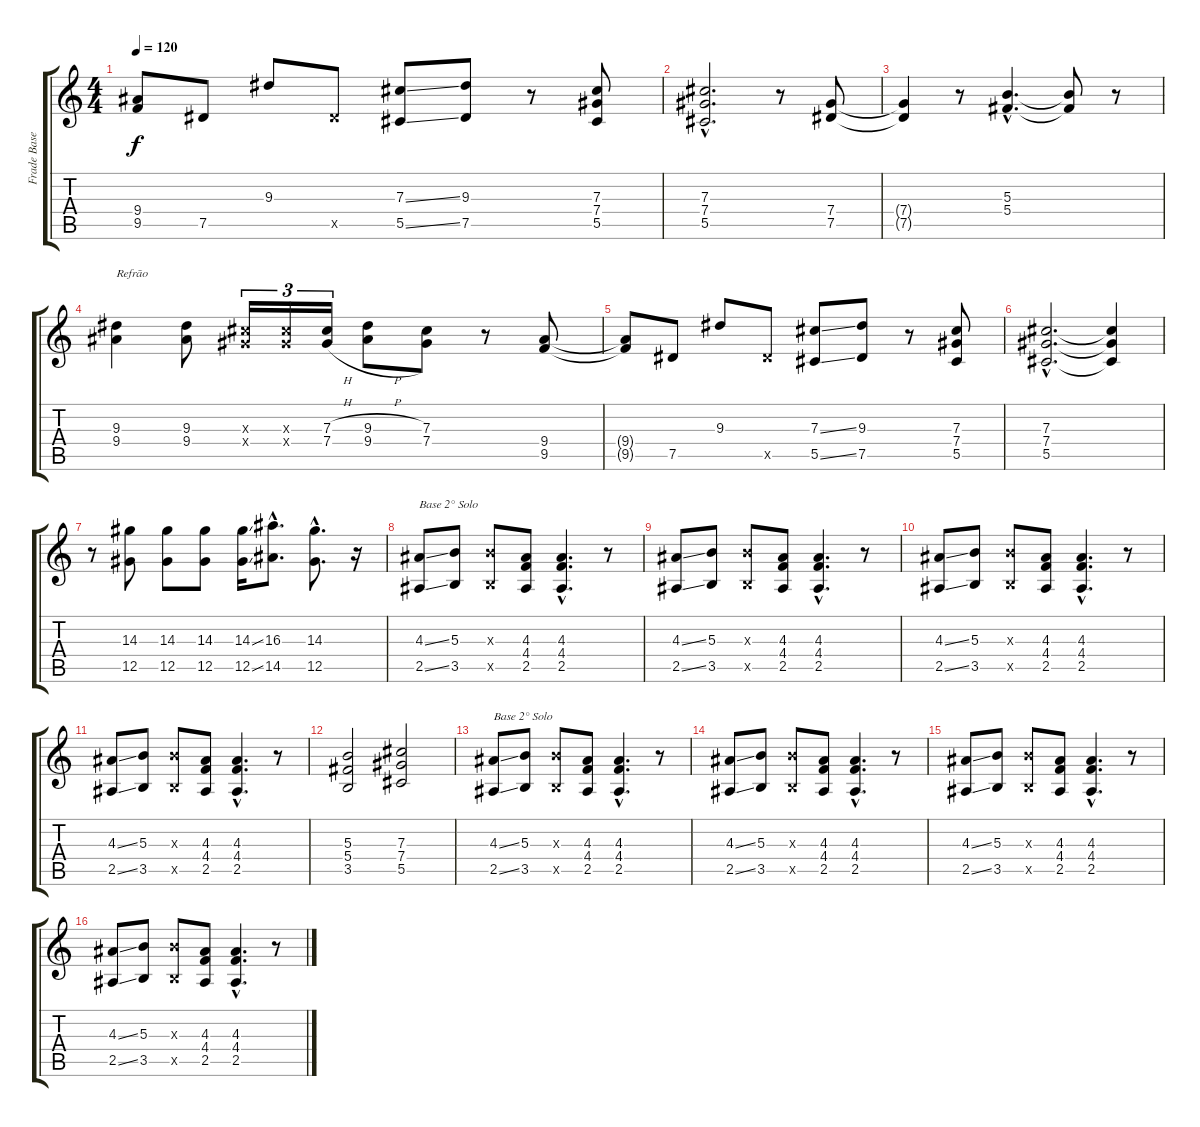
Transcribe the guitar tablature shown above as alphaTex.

\track ("Frade Base" "Frade Base") {instrument distortionguitar}
\staff {score tabs}
\tuning (Eb4 Bb3 Gb3 Db3 Ab2 Eb2) {hide}
\ts (4 4)
\tempo 120
\clef g2
\ks c
(9.4{t} 9.5{t}).8{dy f} 7.5.8 9.3.8 7.5{x}.8 (7.3{ss} 5.5{ss}).8 (9.3 7.5).8 r.8 (7.3 7.4 5.5).8 |
(7.3{hac} 7.4{hac} 5.5{hac}).2{d} r.8 (7.4 7.5).8 |
(7.4{t} 7.5{t}).4 r.8 (5.3{hac} 5.4{hac}).4{d} (5.3{t} 5.4{t}).8 r.8 |
(9.3 9.4).4{txt "Refrão"} (9.3 9.4).8 (7.3{x} 7.4{x}).16{tu (3 2)} (7.3{x} 7.4{x}).16{tu (3 2)} (7.3{h} 7.4{h}).16{tu (3 2)} (9.3{h} 9.4{h}).8 (7.3 7.4).8 r.8 (9.4 9.5).8 |
(9.4{t} 9.5{t}).8 7.5.8 9.3.8 7.5{x}.8 (7.3{ss} 5.5{ss}).8 (9.3 7.5).8 r.8 (7.3 7.4 5.5).8 |
(7.3{hac} 7.4{hac} 5.5{hac}).2{d} (7.3{t} 7.4{t} 5.5{t}).4 |
r.8 (14.3 12.5).8 (14.3 12.5).8 (14.3 12.5).8 (14.3{ss} 12.5{ss}).16 (16.3{hac} 14.5{hac}).8{d} (14.3{hac} 12.5{hac}).8{d} r.16 |
(4.3{ss} 2.5{ss}).8{txt "Base 2° Solo"} (5.3 3.5).8 (5.3{x} 3.5{x}).8 (4.3 4.4 2.5).8 (4.3{hac} 4.4{hac} 2.5{hac}).4{d} r.8 |
(4.3{ss} 2.5{ss}).8 (5.3 3.5).8 (5.3{x} 3.5{x}).8 (4.3 4.4 2.5).8 (4.3{hac} 4.4{hac} 2.5{hac}).4{d} r.8 |
(4.3{ss} 2.5{ss}).8 (5.3 3.5).8 (5.3{x} 3.5{x}).8 (4.3 4.4 2.5).8 (4.3{hac} 4.4{hac} 2.5{hac}).4{d} r.8 |
(4.3{ss} 2.5{ss}).8 (5.3 3.5).8 (5.3{x} 3.5{x}).8 (4.3 4.4 2.5).8 (4.3{hac} 4.4{hac} 2.5{hac}).4{d} r.8 |
(5.3 5.4 3.5).2 (7.3 7.4 5.5).2 |
(4.3{ss} 2.5{ss}).8{txt "Base 2° Solo"} (5.3 3.5).8 (5.3{x} 3.5{x}).8 (4.3 4.4 2.5).8 (4.3{hac} 4.4{hac} 2.5{hac}).4{d} r.8 |
(4.3{ss} 2.5{ss}).8 (5.3 3.5).8 (5.3{x} 3.5{x}).8 (4.3 4.4 2.5).8 (4.3{hac} 4.4{hac} 2.5{hac}).4{d} r.8 |
(4.3{ss} 2.5{ss}).8 (5.3 3.5).8 (5.3{x} 3.5{x}).8 (4.3 4.4 2.5).8 (4.3{hac} 4.4{hac} 2.5{hac}).4{d} r.8 |
(4.3{ss} 2.5{ss}).8 (5.3 3.5).8 (5.3{x} 3.5{x}).8 (4.3 4.4 2.5).8 (4.3{hac} 4.4{hac} 2.5{hac}).4{d} r.8
